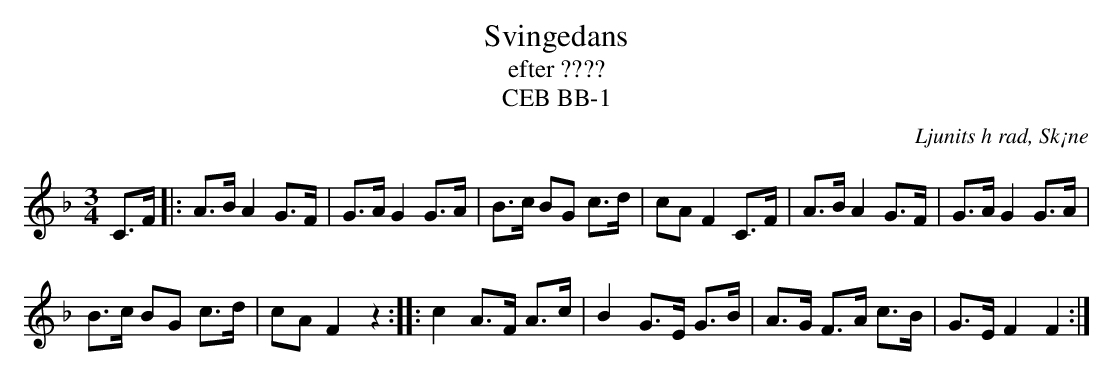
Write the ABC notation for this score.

X:1
T:Svingedans
T:efter ????
T:CEB BB-1
O:Ljunits h rad, Sk¡ne
M:3/4
L:1/8
Q:108
K:F
C>F |: A>B A2 G>F | G>A G2 G>A | B>c BG c>d | cA F2 C>F | A>B A2 G>F | G>A G2 G>A |
B>c BG c>d | cA F2 z2 :|: c2 A>F A>c | B2 G>E G>B | A>G F>A c>B | G>E F2 F2 :|
